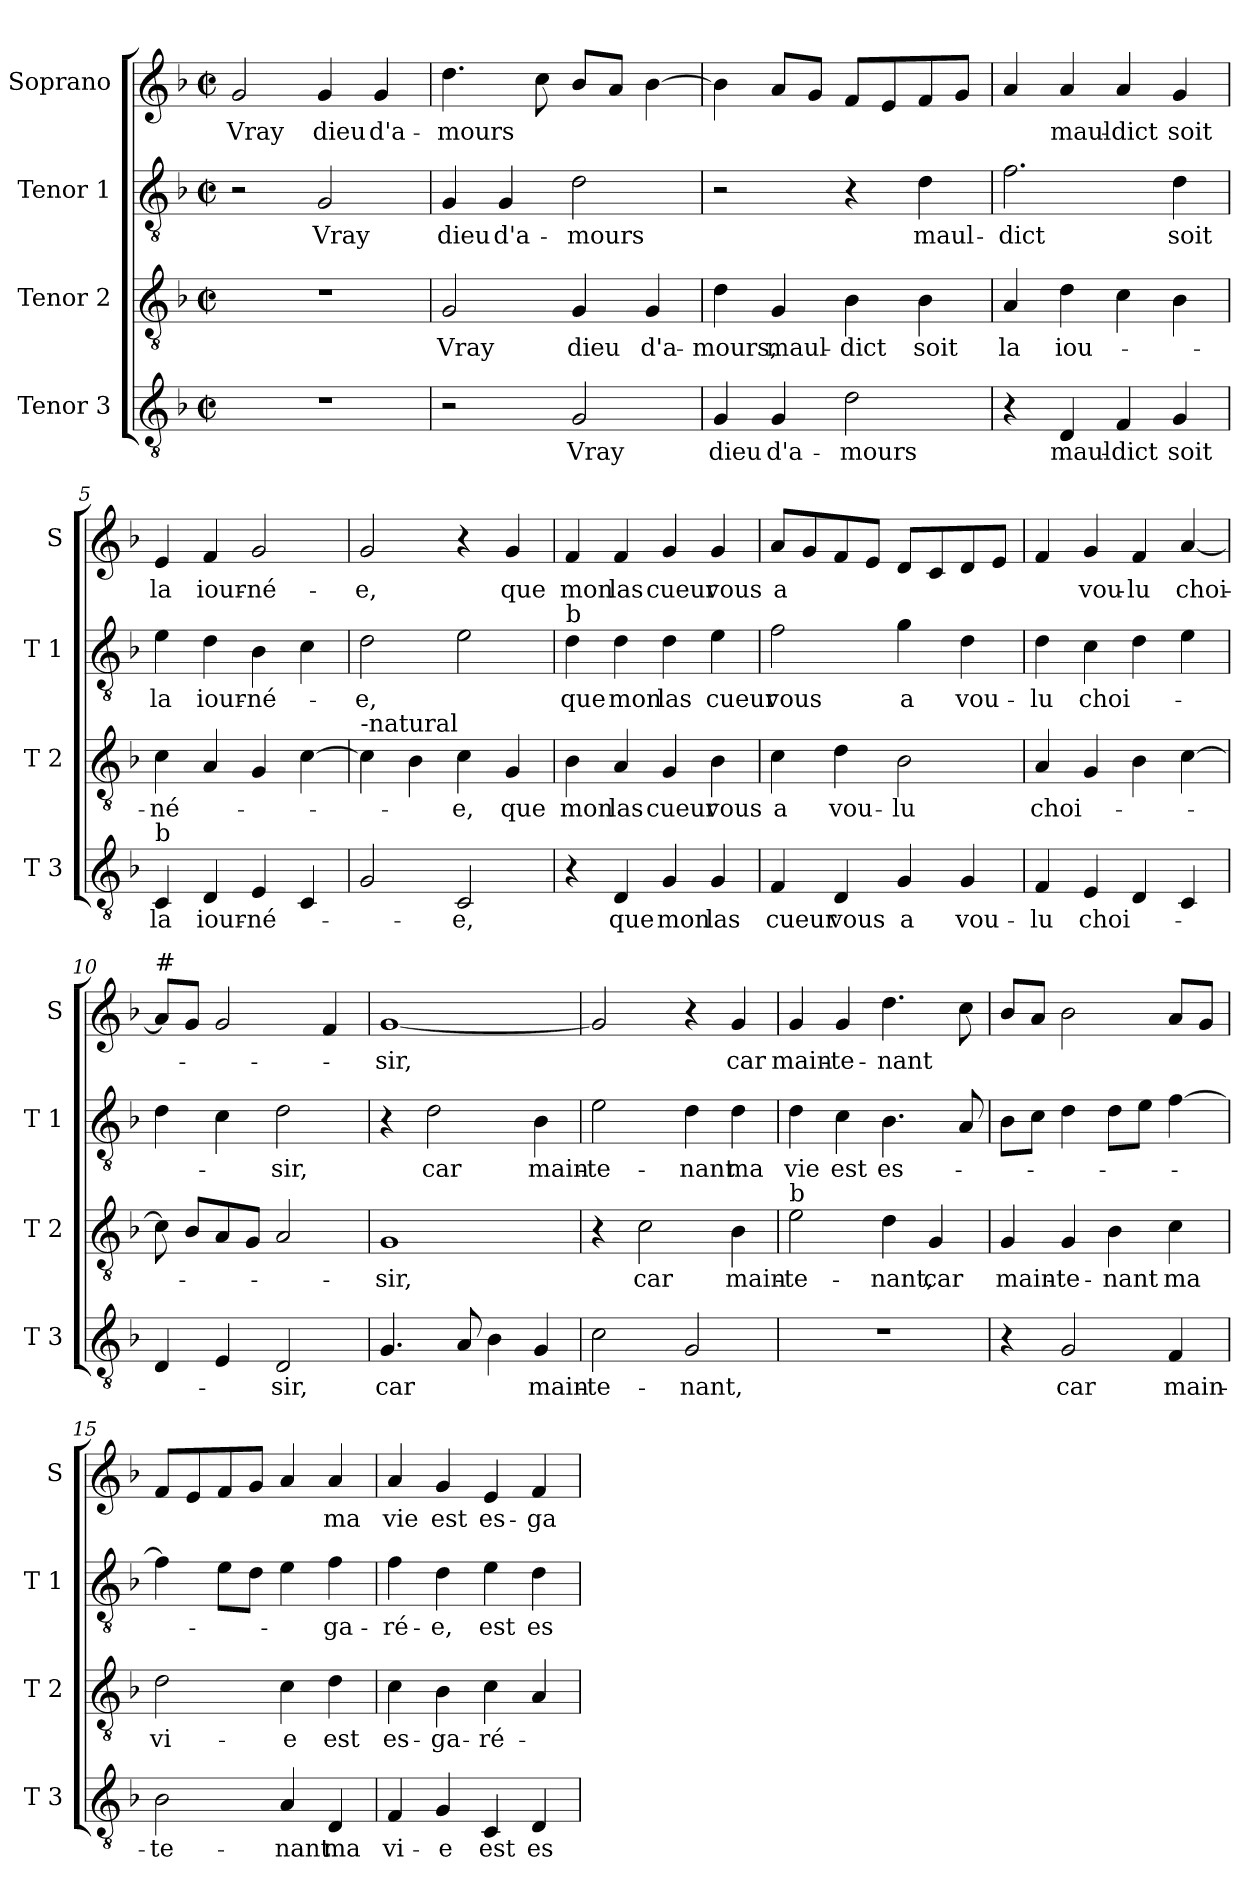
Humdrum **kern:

**kern	**text	**kern	**text	**kern	**text	**kern	**text
*part4	*part4	*part3	*part3	*part2	*part2	*part1	*part1
*staff4	*staff4	*staff3	*staff3	*staff2	*staff2	*staff1	*staff1
*I"Tenor 3	*	*I"Tenor 2	*	*I"Tenor 1	*	*I"Soprano	*
*I'T 3	*	*I'T 2	*	*I'T 1	*	*I'S	*
*clefGv2	*	*clefGv2	*	*clefGv2	*	*clefG2	*
*k[b-]	*	*k[b-]	*	*k[b-]	*	*k[b-]	*
*F:	*	*F:	*	*F:	*	*F:	*
*M2/2	*	*M2/2	*	*M2/2	*	*M2/2	*
*met(c|)	*	*met(c|)	*	*met(c|)	*	*met(c|)	*
=1	=1	=1	=1	=1	=1	=1	=1
!	!	!	!	!	!	!	!LO:LY:b
1r	.	1r	.	2r	.	2g/	Vray
!	!	!	!	!	!LO:LY:b	!	!LO:LY:b
.	.	.	.	2G/	Vray	4g/	dieu
!	!	!	!	!	!	!	!LO:LY:b
.	.	.	.	.	.	4g/	d'a-
=2	=2	=2	=2	=2	=2	=2	=2
!	!	!	!LO:LY:b	!	!LO:LY:b	!	!LO:LY:b
2r	.	2G/	Vray	4G/	dieu	4.dd\	-mours
!	!	!	!	!	!LO:LY:b	!	!
.	.	.	.	4G/	d'a-	.	.
.	.	.	.	.	.	8cc\	.
!	!LO:LY:b	!	!LO:LY:b	!	!LO:LY:b	!	!
2G/	Vray	4G/	dieu	2d\	-mours	8b-/L	.
.	.	.	.	.	.	8a/J	.
!	!	!	!LO:LY:b	!	!	!	!
.	.	4G/	d'a-	.	.	[4b-\	.
=3	=3	=3	=3	=3	=3	=3	=3
!	!LO:LY:b	!	!LO:LY:b	!	!	!	!
4G/	dieu	4d\	-mours,	2r	.	4b-\]	.
!	!LO:LY:b	!	!LO:LY:b	!	!	!	!
4G/	d'a-	4G/	maul-	.	.	8a/L	.
.	.	.	.	.	.	8g/J	.
!	!LO:LY:b	!	!LO:LY:b	!	!	!	!
2d\	-mours	4B-\	-dict	4r	.	8f/L	.
.	.	.	.	.	.	8e/	.
!	!	!	!LO:LY:b	!	!LO:LY:b	!	!
.	.	4B-\	soit	4d\	maul-	8f/	.
.	.	.	.	.	.	8g/J	.
=4	=4	=4	=4	=4	=4	=4	=4
!	!	!	!LO:LY:b	!	!LO:LY:b	!	!
4r	.	4A/	la	2.f\	-dict	4a/	.
!	!LO:LY:b	!	!LO:LY:b	!	!	!	!LO:LY:b
4D/	maul-	4d\	iou-	.	.	4a/	maul-
!	!LO:LY:b	!	!	!	!	!	!LO:LY:b
4F/	-dict	4c\	.	.	.	4a/	-dict
!	!LO:LY:b	!	!	!	!LO:LY:b	!	!LO:LY:b
4G/	soit	4B-\	.	4d\	soit	4g/	soit
=5	=5	=5	=5	=5	=5	=5	=5
!LO:TX:a:t=b	!	!	!	!	!	!	!
!	!LO:LY:b	!	!LO:LY:b	!	!LO:LY:b	!	!LO:LY:b
4C/	la	4c\	-né-	4e\	la	4e/	la
!	!LO:LY:b	!	!	!	!LO:LY:b	!	!LO:LY:b
4D/	iour-	4A/	.	4d\	iour-	4f/	iour-
!	!LO:LY:b	!	!	!	!LO:LY:b	!	!LO:LY:b
4E/	-né-	4G/	.	4B-\	-né-	2g/	-né-
4C/	.	[4c\	.	4c\	.	.	.
!!LO:LB:g=z
=6	=6	=6	=6	=6	=6	=6	=6
!	!	!LO:TX:a:t=-natural	!	!	!	!	!
!	!	!	!	!	!LO:LY:b	!	!LO:LY:b
2G/	.	4c\]	.	2d\	-e,	2g/	-e,
.	.	4B-\	.	.	.	.	.
!	!LO:LY:b	!	!LO:LY:b	!	!	!	!
2C/	-e,	4c\	-e,	2e\	.	4r	.
!	!	!	!LO:LY:b	!	!	!	!LO:LY:b
.	.	4G/	que	.	.	4g/	que
=7	=7	=7	=7	=7	=7	=7	=7
!	!	!	!	!LO:TX:a:t=b	!	!	!
!	!	!	!LO:LY:b	!	!LO:LY:b	!	!LO:LY:b
4r	.	4B-\	mon	4d\	que	4f/	mon
!	!LO:LY:b	!	!LO:LY:b	!	!LO:LY:b	!	!LO:LY:b
4D/	que	4A/	las	4d\	mon	4f/	las
!	!LO:LY:b	!	!LO:LY:b	!	!LO:LY:b	!	!LO:LY:b
4G/	mon	4G/	cueur	4d\	las	4g/	cueur
!	!LO:LY:b	!	!LO:LY:b	!	!LO:LY:b	!	!LO:LY:b
4G/	las	4B-\	vous	4e\	cueur	4g/	vous
=8	=8	=8	=8	=8	=8	=8	=8
!	!LO:LY:b	!	!LO:LY:b	!	!LO:LY:b	!	!LO:LY:b
4F/	cueur	4c\	a	2f\	vous	8a/L	a
.	.	.	.	.	.	8g/	.
!	!LO:LY:b	!	!LO:LY:b	!	!	!	!
4D/	vous	4d\	vou-	.	.	8f/	.
.	.	.	.	.	.	8e/J	.
!	!LO:LY:b	!	!LO:LY:b	!	!LO:LY:b	!	!
4G/	a	2B-\	-lu	4g\	a	8d/L	.
.	.	.	.	.	.	8c/	.
!	!LO:LY:b	!	!	!	!LO:LY:b	!	!
4G/	vou-	.	.	4d\	vou-	8d/	.
.	.	.	.	.	.	8e/J	.
=9	=9	=9	=9	=9	=9	=9	=9
!	!LO:LY:b	!	!LO:LY:b	!	!LO:LY:b	!	!
4F/	-lu	4A/	choi-	4d\	-lu	4f/	.
!	!LO:LY:b	!	!	!	!LO:LY:b	!	!LO:LY:b
4E/	choi-	4G/	.	4c\	choi-	4g/	vou-
!	!	!	!	!	!	!	!LO:LY:b
4D/	.	4B-\	.	4d\	.	4f/	-lu
!	!	!	!	!	!	!	!LO:LY:b
4C/	.	[4c\	.	4e\	.	[4a/	choi-
=10	=10	=10	=10	=10	=10	=10	=10
!	!	!	!	!	!	!LO:TX:a:t=#	!
4D/	.	8c\]	.	4d\	.	8a/L]	.
.	.	8B-/L	.	.	.	8g/J	.
4E/	.	8A/	.	4c\	.	2g/	.
.	.	8G/J	.	.	.	.	.
!	!LO:LY:b	!	!	!	!LO:LY:b	!	!
2D/	-sir,	2A/	.	2d\	-sir,	.	.
.	.	.	.	.	.	4f/	.
=11	=11	=11	=11	=11	=11	=11	=11
!	!LO:LY:b	!	!LO:LY:b	!	!	!	!LO:LY:b
4.G/	car	1G	-sir,	4r	.	[1g	-sir,
!	!	!	!	!	!LO:LY:b	!	!
.	.	.	.	2d\	car	.	.
8A/	.	.	.	.	.	.	.
4B-\	.	.	.	.	.	.	.
!	!LO:LY:b	!	!	!	!LO:LY:b	!	!
4G/	main-	.	.	4B-\	main-	.	.
!!LO:PB:g=z
=12	=12	=12	=12	=12	=12	=12	=12
!	!LO:LY:b	!	!	!	!LO:LY:b	!	!
2c\	-te-	4r	.	2e\	-te-	2g/]	.
!	!	!	!LO:LY:b	!	!	!	!
.	.	2c\	car	.	.	.	.
!	!LO:LY:b	!	!	!	!LO:LY:b	!	!
2G/	-nant,	.	.	4d\	-nant	4r	.
!	!	!	!LO:LY:b	!	!LO:LY:b	!	!LO:LY:b
.	.	4B-\	main-	4d\	ma	4g/	car
=13	=13	=13	=13	=13	=13	=13	=13
!	!	!LO:TX:a:t=b	!	!	!	!	!
!	!	!	!LO:LY:b	!	!LO:LY:b	!	!LO:LY:b
1r	.	2e\	-te-	4d\	vie	4g/	main-
!	!	!	!	!	!LO:LY:b	!	!LO:LY:b
.	.	.	.	4c\	est	4g/	-te-
!	!	!	!LO:LY:b	!	!LO:LY:b	!	!LO:LY:b
.	.	4d\	-nant,	4.B-\	es-	4.dd\	-nant
!	!	!	!LO:LY:b	!	!	!	!
.	.	4G/	car	.	.	.	.
.	.	.	.	8A/	.	8cc\	.
=14	=14	=14	=14	=14	=14	=14	=14
!	!	!	!LO:LY:b	!	!	!	!
4r	.	4G/	main-	8B-\L	.	8b-/L	.
.	.	.	.	8c\J	.	8a/J	.
!	!LO:LY:b	!	!LO:LY:b	!	!	!	!
2G/	car	4G/	-te-	4d\	.	2b-\	.
!	!	!	!LO:LY:b	!	!	!	!
.	.	4B-\	-nant	8d\L	.	.	.
.	.	.	.	8e\J	.	.	.
!	!LO:LY:b	!	!LO:LY:b	!	!	!	!
4F/	main-	4c\	ma	[4f\	.	8a/L	.
.	.	.	.	.	.	8g/J	.
=15	=15	=15	=15	=15	=15	=15	=15
!	!LO:LY:b	!	!LO:LY:b	!	!	!	!
2B-\	-te-	2d\	vi-	4f\]	.	8f/L	.
.	.	.	.	.	.	8e/	.
.	.	.	.	8e\L	.	8f/	.
.	.	.	.	8d\J	.	8g/J	.
!	!LO:LY:b	!	!LO:LY:b	!	!	!	!
4A/	-nant	4c\	-e	4e\	.	4a/	.
!	!LO:LY:b	!	!LO:LY:b	!	!LO:LY:b	!	!LO:LY:b
4D/	ma	4d\	est	4f\	-ga-	4a/	ma
=16	=16	=16	=16	=16	=16	=16	=16
!	!LO:LY:b	!	!LO:LY:b	!	!LO:LY:b	!	!LO:LY:b
4F/	vi-	4c\	es-	4f\	-ré-	4a/	vie
!	!LO:LY:b	!	!LO:LY:b	!	!LO:LY:b	!	!LO:LY:b
4G/	-e	4B-\	-ga-	4d\	-e,	4g/	est
!	!LO:LY:b	!	!LO:LY:b	!	!LO:LY:b	!	!LO:LY:b
4C/	est	4c\	-ré-	4e\	est	4e/	es-
!	!LO:LY:b	!	!	!	!LO:LY:b	!	!LO:LY:b
4D/	es-	4A/	.	4d\	es-	4f/	-ga-
=	=	=	=	=	=	=	=
*-	*-	*-	*-	*-	*-	*-	*-
